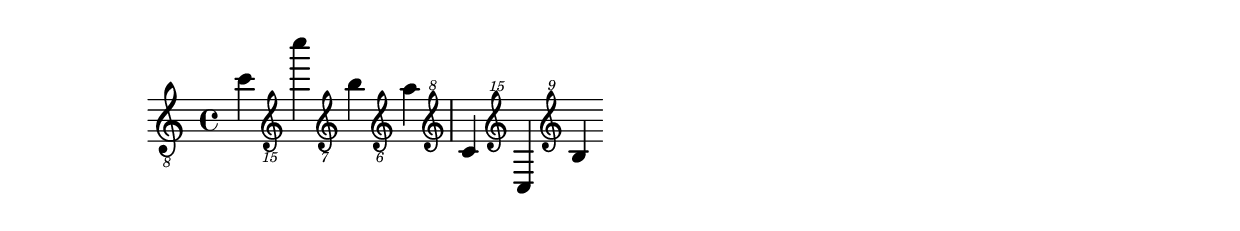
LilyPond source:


\version "2.16.0" \header {

    texidoc = "Clefs may be transposed up or down
by arbitrary amount, including 15 for two octaves."

}
\layout { ragged-right = ##t  }


\relative c'' {

  \clef "G_8"
  c4
  \clef "G_15"
  c4
  \clef "G_7"
  c4
  \clef "G_6"
  c4
  \clef "G^8"
  c4
  \clef "G^15"
  c4
  \clef "G^9"
  c4
}

